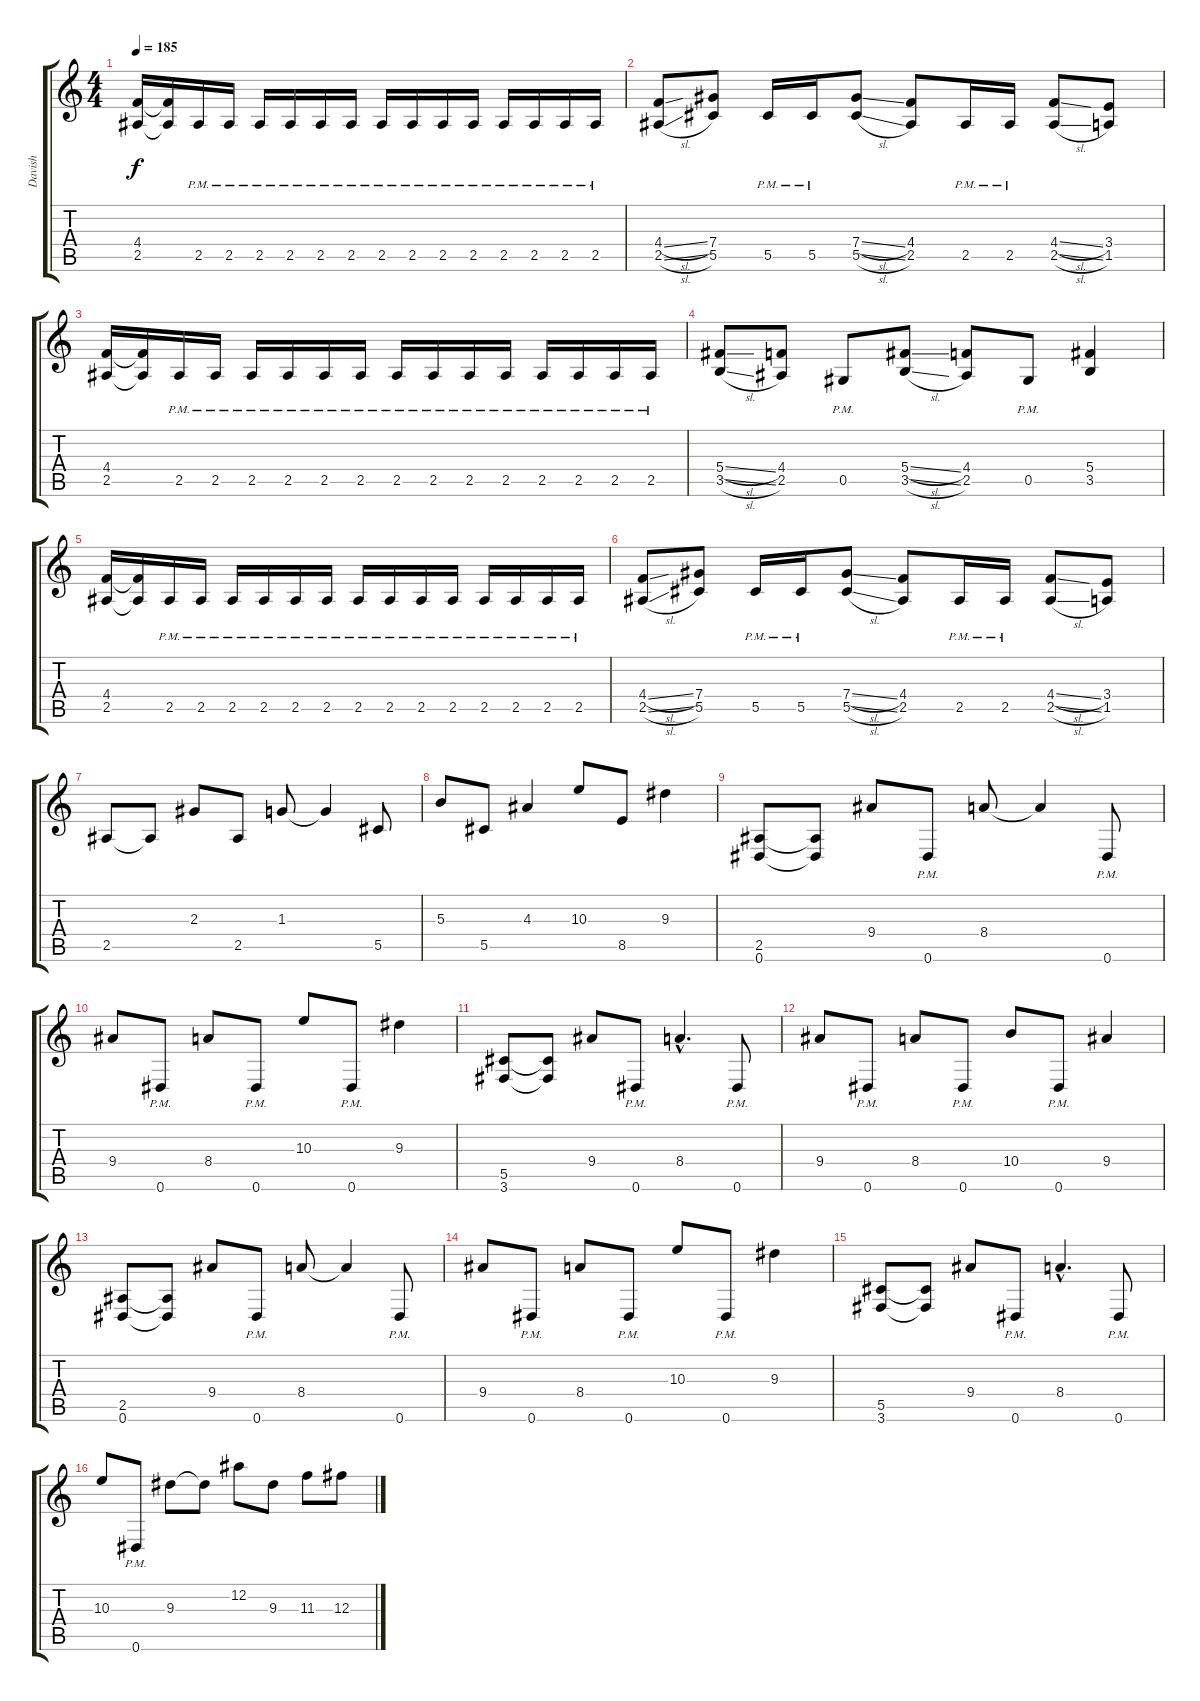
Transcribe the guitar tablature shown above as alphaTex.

\track ("Davish" "Davish") {instrument overdrivenguitar}
\staff {score tabs}
\tuning (Eb4 Bb3 Gb3 Db3 Ab2 Eb2) {hide}
\ts (4 4)
\tempo 185
\clef g2
\ks c
(4.4 2.5).16{dy f} (4.4{t} 2.5{t}).16 2.5{pm}.16 2.5{pm}.16 2.5{pm}.16 2.5{pm}.16 2.5{pm}.16 2.5{pm}.16 2.5{pm}.16 2.5{pm}.16 2.5{pm}.16 2.5{pm}.16 2.5{pm}.16 2.5{pm}.16 2.5{pm}.16 2.5{pm}.16 |
(4.4{sl} 2.5{sl}).8 (7.4 5.5).8 5.5{pm}.16 5.5{pm}.16 (7.4{sl} 5.5{sl}).8 (4.4 2.5).8 2.5{pm}.16 2.5{pm}.16 (4.4{sl} 2.5{sl}).8 (3.4 1.5).8 |
(4.4 2.5).16 (4.4{t} 2.5{t}).16 2.5{pm}.16 2.5{pm}.16 2.5{pm}.16 2.5{pm}.16 2.5{pm}.16 2.5{pm}.16 2.5{pm}.16 2.5{pm}.16 2.5{pm}.16 2.5{pm}.16 2.5{pm}.16 2.5{pm}.16 2.5{pm}.16 2.5{pm}.16 |
(5.4{sl} 3.5{sl}).8 (4.4 2.5).8 0.5{pm}.8 (5.4{sl} 3.5{sl}).8 (4.4 2.5).8 0.5{pm}.8 (5.4 3.5).4 |
(4.4 2.5).16 (4.4{t} 2.5{t}).16 2.5{pm}.16 2.5{pm}.16 2.5{pm}.16 2.5{pm}.16 2.5{pm}.16 2.5{pm}.16 2.5{pm}.16 2.5{pm}.16 2.5{pm}.16 2.5{pm}.16 2.5{pm}.16 2.5{pm}.16 2.5{pm}.16 2.5{pm}.16 |
(4.4{sl} 2.5{sl}).8 (7.4 5.5).8 5.5{pm}.16 5.5{pm}.16 (7.4{sl} 5.5{sl}).8 (4.4 2.5).8 2.5{pm}.16 2.5{pm}.16 (4.4{sl} 2.5{sl}).8 (3.4 1.5).8 |
2.5.8 2.5{t}.8 2.3.8 2.5.8 1.3.8 1.3{t}.4 5.5.8 |
5.3.8 5.5.8 4.3.4 10.3.8 8.5.8 9.3.4 |
(2.5 0.6).8 (2.5{t} 0.6{t}).8 9.4.8 0.6{pm}.8 8.4.8 8.4{t}.4 0.6{pm}.8 |
9.4.8 0.6{pm}.8 8.4.8 0.6{pm}.8 10.3.8 0.6{pm}.8 9.3.4 |
(5.5 3.6).8 (5.5{t} 3.6{t}).8 9.4.8 0.6{pm}.8 8.4{hac}.4{d} 0.6{pm}.8 |
9.4.8 0.6{pm}.8 8.4.8 0.6{pm}.8 10.4.8 0.6{pm}.8 9.4.4 |
(2.5 0.6).8 (2.5{t} 0.6{t}).8 9.4.8 0.6{pm}.8 8.4.8 8.4{t}.4 0.6{pm}.8 |
9.4.8 0.6{pm}.8 8.4.8 0.6{pm}.8 10.3.8 0.6{pm}.8 9.3.4 |
(5.5 3.6).8 (5.5{t} 3.6{t}).8 9.4.8 0.6{pm}.8 8.4{hac}.4{d} 0.6{pm}.8 |
10.3.8 0.6{pm}.8 9.3.8 9.3{t}.8 12.2.8 9.3.8 11.3.8 12.3.8
